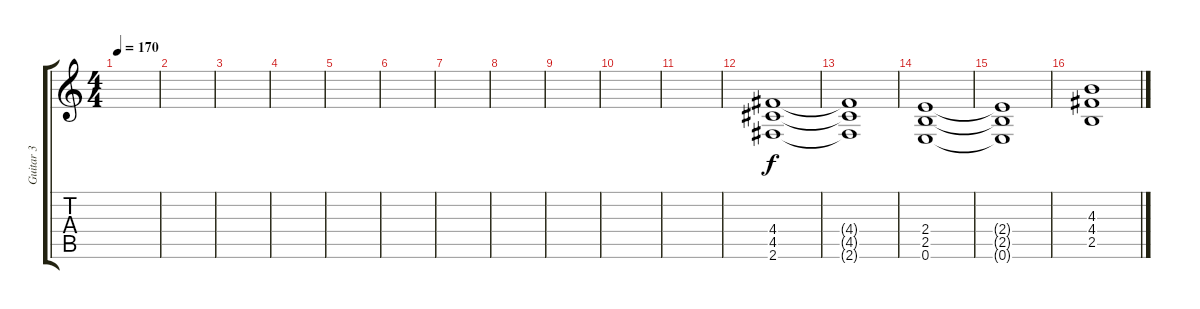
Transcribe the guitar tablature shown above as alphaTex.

\track ("Guitar 3" "Guitar 3") {instrument overdrivenguitar}
\staff {score tabs}
\tuning (E4 B3 G3 D3 A2 E2) {hide}
\ts (4 4)
\tempo 170
\clef g2
\ks c
|
|
|
|
|
|
|
|
|
|
|
(4.4 4.5 2.6).1 |
(4.4{t} 4.5{t} 2.6{t}).1 |
(2.4 2.5 0.6).1 |
(2.4{t} 2.5{t} 0.6{t}).1 |
(4.3 4.4 2.5).1
